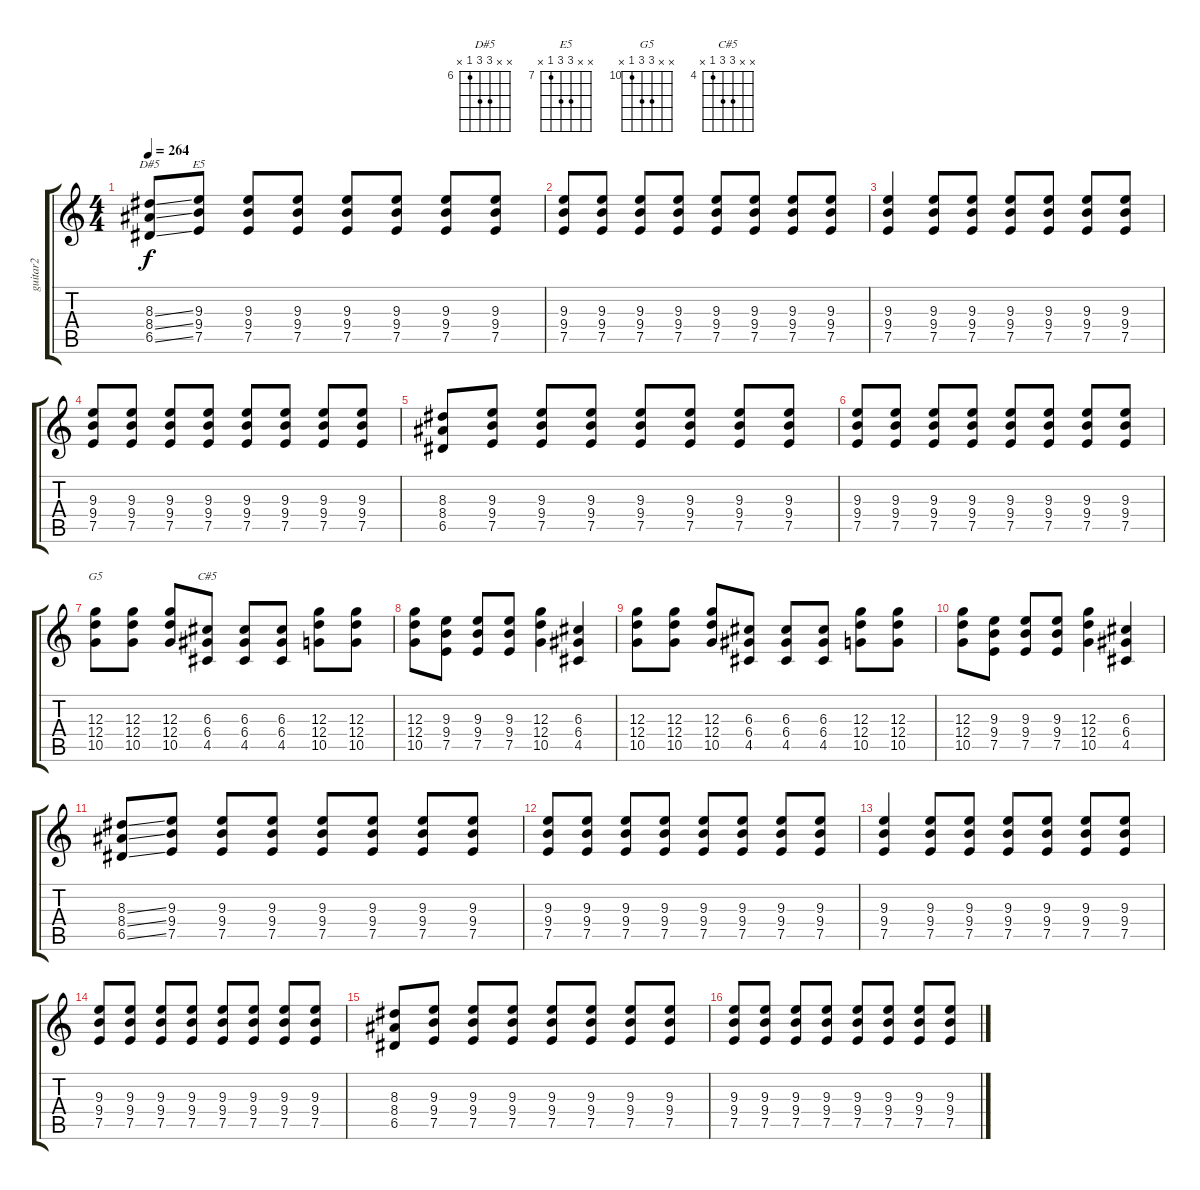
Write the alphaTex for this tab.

\track ("guitar2" "guitar2") {instrument distortionguitar}
\staff {score tabs}
\tuning (E4 B3 G3 D3 A2 E2) {hide}
\chord ("D#5" x x 8 8 6 x) {firstfret 6}
\chord ("E5" x x 9 9 7 x) {firstfret 7}
\chord ("G5" x x 12 12 10 x) {firstfret 10}
\chord ("C#5" x x 6 6 4 x) {firstfret 4}
\ts (4 4)
\tempo 264
\clef g2
\ks c
(8.3{ss} 8.4{ss} 6.5{ss}).8{ch "D#5" dy f} (9.3 9.4 7.5).8{ch "E5"} (9.3 9.4 7.5).8 (9.3 9.4 7.5).8 (9.3 9.4 7.5).8 (9.3 9.4 7.5).8 (9.3 9.4 7.5).8 (9.3 9.4 7.5).8 |
(9.3 9.4 7.5).8 (9.3 9.4 7.5).8 (9.3 9.4 7.5).8 (9.3 9.4 7.5).8 (9.3 9.4 7.5).8 (9.3 9.4 7.5).8 (9.3 9.4 7.5).8 (9.3 9.4 7.5).8 |
(9.3 9.4 7.5).4 (9.3 9.4 7.5).8 (9.3 9.4 7.5).8 (9.3 9.4 7.5).8 (9.3 9.4 7.5).8 (9.3 9.4 7.5).8 (9.3 9.4 7.5).8 |
(9.3 9.4 7.5).8 (9.3 9.4 7.5).8 (9.3 9.4 7.5).8 (9.3 9.4 7.5).8 (9.3 9.4 7.5).8 (9.3 9.4 7.5).8 (9.3 9.4 7.5).8 (9.3 9.4 7.5).8 |
(8.3 8.4 6.5).8 (9.3 9.4 7.5).8 (9.3 9.4 7.5).8 (9.3 9.4 7.5).8 (9.3 9.4 7.5).8 (9.3 9.4 7.5).8 (9.3 9.4 7.5).8 (9.3 9.4 7.5).8 |
(9.3 9.4 7.5).8 (9.3 9.4 7.5).8 (9.3 9.4 7.5).8 (9.3 9.4 7.5).8 (9.3 9.4 7.5).8 (9.3 9.4 7.5).8 (9.3 9.4 7.5).8 (9.3 9.4 7.5).8 |
(12.3 12.4 10.5).8{ch "G5"} (12.3 12.4 10.5).8 (12.3 12.4 10.5).8 (6.3 6.4 4.5).8{ch "C#5"} (6.3 6.4 4.5).8 (6.3 6.4 4.5).8 (12.3 12.4 10.5).8 (12.3 12.4 10.5).8 |
(12.3 12.4 10.5).8 (9.3 9.4 7.5).8 (9.3 9.4 7.5).8 (9.3 9.4 7.5).8 (12.3 12.4 10.5).4 (6.3 6.4 4.5).4 |
(12.3 12.4 10.5).8 (12.3 12.4 10.5).8 (12.3 12.4 10.5).8 (6.3 6.4 4.5).8 (6.3 6.4 4.5).8 (6.3 6.4 4.5).8 (12.3 12.4 10.5).8 (12.3 12.4 10.5).8 |
(12.3 12.4 10.5).8 (9.3 9.4 7.5).8 (9.3 9.4 7.5).8 (9.3 9.4 7.5).8 (12.3 12.4 10.5).4 (6.3 6.4 4.5).4 |
(8.3{ss} 8.4{ss} 6.5{ss}).8 (9.3 9.4 7.5).8 (9.3 9.4 7.5).8 (9.3 9.4 7.5).8 (9.3 9.4 7.5).8 (9.3 9.4 7.5).8 (9.3 9.4 7.5).8 (9.3 9.4 7.5).8 |
(9.3 9.4 7.5).8 (9.3 9.4 7.5).8 (9.3 9.4 7.5).8 (9.3 9.4 7.5).8 (9.3 9.4 7.5).8 (9.3 9.4 7.5).8 (9.3 9.4 7.5).8 (9.3 9.4 7.5).8 |
(9.3 9.4 7.5).4 (9.3 9.4 7.5).8 (9.3 9.4 7.5).8 (9.3 9.4 7.5).8 (9.3 9.4 7.5).8 (9.3 9.4 7.5).8 (9.3 9.4 7.5).8 |
(9.3 9.4 7.5).8 (9.3 9.4 7.5).8 (9.3 9.4 7.5).8 (9.3 9.4 7.5).8 (9.3 9.4 7.5).8 (9.3 9.4 7.5).8 (9.3 9.4 7.5).8 (9.3 9.4 7.5).8 |
(8.3 8.4 6.5).8 (9.3 9.4 7.5).8 (9.3 9.4 7.5).8 (9.3 9.4 7.5).8 (9.3 9.4 7.5).8 (9.3 9.4 7.5).8 (9.3 9.4 7.5).8 (9.3 9.4 7.5).8 |
(9.3 9.4 7.5).8 (9.3 9.4 7.5).8 (9.3 9.4 7.5).8 (9.3 9.4 7.5).8 (9.3 9.4 7.5).8 (9.3 9.4 7.5).8 (9.3 9.4 7.5).8 (9.3 9.4 7.5).8
